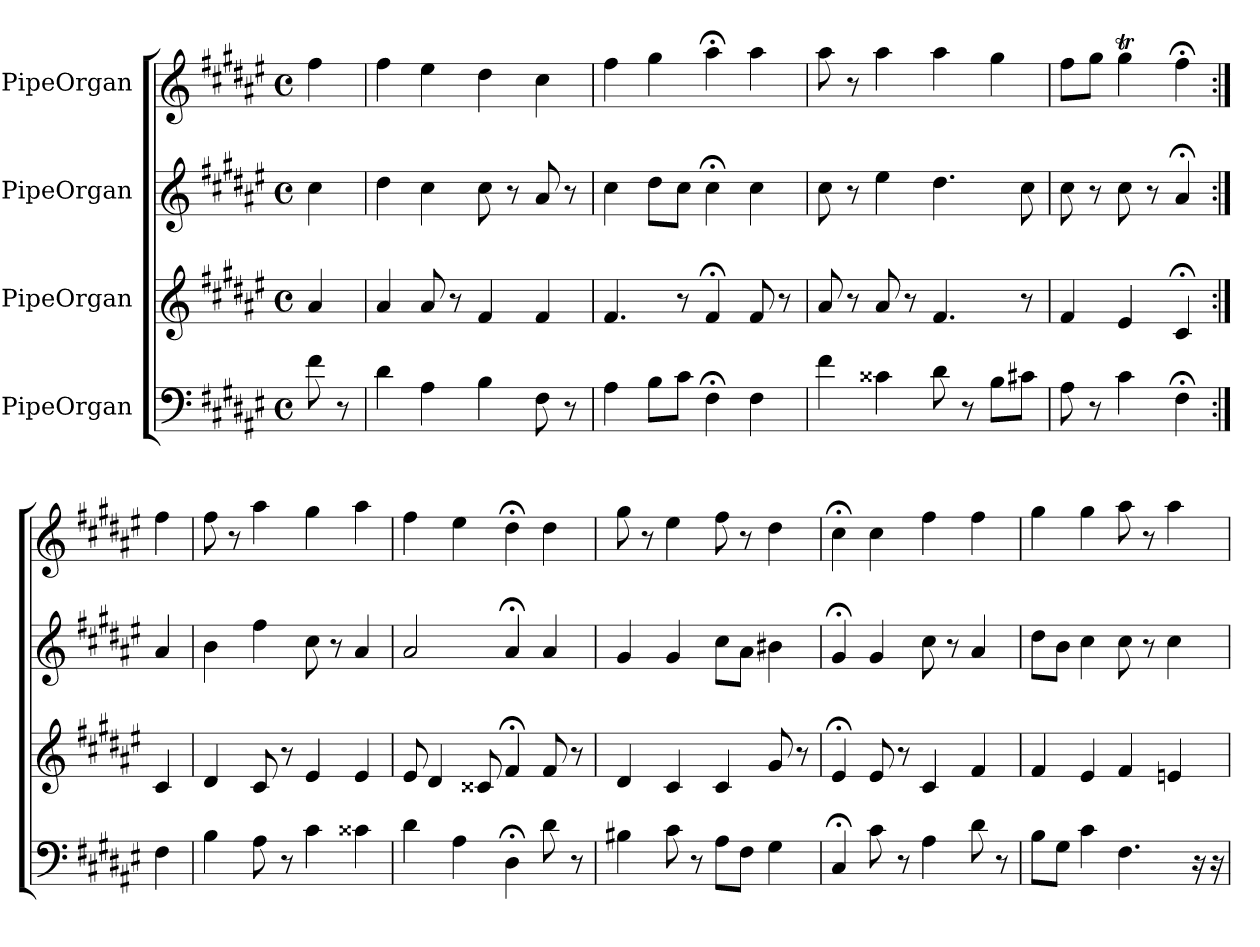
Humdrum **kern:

**kern	**kern	**kern	**kern
*part4	*part3	*part2	*part1
*staff4	*staff3	*staff2	*staff1
*I"PipeOrgan	*I"PipeOrgan	*I"PipeOrgan	*I"PipeOrgan
*k[f#c#g#d#a#e#]	*k[f#c#g#d#a#e#]	*k[f#c#g#d#a#e#]	*k[f#c#g#d#a#e#]
*F#:	*F#:	*F#:	*F#:
*M4/4	*M4/4	*M4/4	*M4/4
*met(c)	*met(c)	*met(c)	*met(c)
*MM60	*MM60	*MM60	*MM60
=	=	=	=
8f#	4a#	4cc#	4ff#
8r	.	.	.
=1	=1	=1	=1
4d#	4a#	4dd#	4ff#
4A#	8a#	4cc#	4ee#
.	8r	.	.
4B	4f#	8cc#	4dd#
.	.	8r	.
8F#	4f#	8a#	4cc#
8r	.	8r	.
=2	=2	=2	=2
4A#	4.f#	4cc#	4ff#
8BL	.	8dd#L	4gg#
8c#J	8r	8cc#J	.
4F#;<	4f#;<	4cc#;<	4aa#;<
4F#	8f#	4cc#	4aa#
.	8r	.	.
=3	=3	=3	=3
4f#	8a#	8cc#	8aa#
.	8r	8r	8r
4c##X	8a#	4ee#	4aa#
.	8r	.	.
8d#	4.f#	4.dd#	4aa#
8r	.	.	.
8BL	.	.	4gg#
8c#XJ	8r	8cc#	.
=4	=4	=4	=4
8A#	4f#	8cc#	8ff#L
8r	.	8r	8gg#J
4c#	4e#	8cc#	4gg#T
.	.	8r	.
4F#;<	4c#;<	4a#;<	4ff#;<
=:|!	=:|!	=:|!	=:|!
4F#	4c#	4a#	4ff#
=5	=5	=5	=5
4B	4d#	4b	8ff#
.	.	.	8r
8A#	8c#	4ff#	4aa#
8r	8r	.	.
4c#	4e#	8cc#	4gg#
.	.	8r	.
4c##X	4e#	4a#	4aa#
=6	=6	=6	=6
4d#	8e#	2a#	4ff#
.	4d#	.	.
4A#	.	.	4ee#
.	8c##X	.	.
4D#;<	4f#;<	4a#;<	4dd#;<
8d#	8f#	4a#	4dd#
8r	8r	.	.
=7	=7	=7	=7
4B#X	4d#	4g#	8gg#
.	.	.	8r
8c#	4c#	4g#	4ee#
8r	.	.	.
8A#L	4c#	8cc#L	8ff#
8F#J	.	8a#J	8r
4G#	8g#	4b#X	4dd#
.	8r	.	.
=8	=8	=8	=8
4C#;<	4e#;<	4g#;<	4cc#;<
8c#	8e#	4g#	4cc#
8r	8r	.	.
4A#	4c#	8cc#	4ff#
.	.	8r	.
8d#	4f#	4a#	4ff#
8r	.	.	.
=9	=9	=9	=9
8BL	4f#	8dd#L	4gg#
8G#J	.	8bJ	.
4c#	4e#	4cc#	4gg#
4.F#	4f#	8cc#	8aa#
.	.	8r	8r
.	4en	4cc#	4aa#
16r	.	.	.
16r	.	.	.
=	=	=	=
*-	*-	*-	*-
